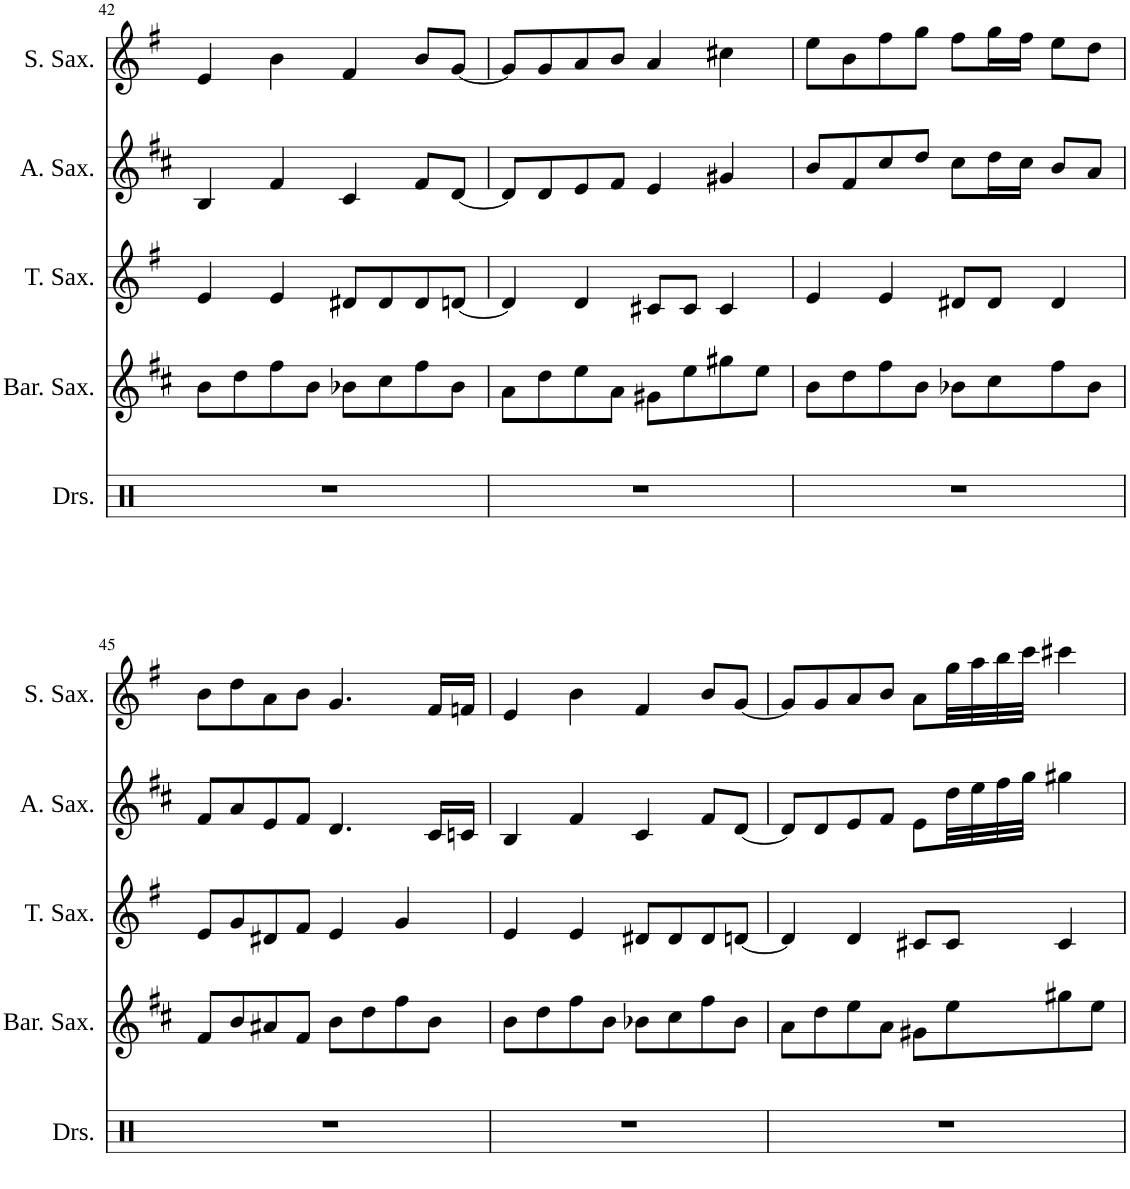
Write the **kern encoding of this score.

**kern	**kern	**kern	**kern	**kern
*part5	*part4	*part3	*part2	*part1
*staff5	*staff4	*staff3	*staff2	*staff1
*I"Drumset	*I"Baritone Saxophone	*I"Tenor Saxophone	*I"Alto Saxophone	*I"Soprano Saxophone
*I'Drs.	*I'Bar. Sax.	*I'T. Sax.	*I'A. Sax.	*I'S. Sax.
!!LO:PB:g=z
*clefX	*clefG2	*clefG2	*clefG2	*clefG2
*	*Trd12c21	*Trd8c14	*Trd5c9	*Trd1c2
*k[]	*k[f#c#]	*k[f#]	*k[f#c#]	*k[f#]
*M4/4	*M4/4	*M4/4	*M4/4	*M4/4
=42	=42	=42	=42	=42
1r	8b\L	4e/	4B/	4e/
.	8dd\	.	.	.
.	8ff#\	4e/	4f#/	4b\
.	8b\J	.	.	.
.	8b-X\L	8d#X/L	4c#/	4f#/
.	8cc#\	8d#/	.	.
.	8ff#\	8d#/	8f#/L	8b/L
.	8b-\J	[8dn/J	[8d/J	[8g/J
=43	=43	=43	=43	=43
1r	8a\L	4d/]	8d/L]	8g/L]
.	8dd\	.	8d/	8g/
.	8ee\	4d/	8e/	8a/
.	8a\J	.	8f#/J	8b/J
.	8g#X\L	8c#X/L	4e/	4a/
.	8ee\	8c#/J	.	.
.	8gg#X\	4c#/	4g#X/	4cc#X\
.	8ee\J	.	.	.
=44	=44	=44	=44	=44
1r	8b\L	4e/	8b/L	8ee\L
.	8dd\	.	8f#/	8b\
.	8ff#\	4e/	8cc#/	8ff#\
.	8b\J	.	8dd/J	8gg\J
.	8b-X\L	8d#X/L	8cc#\L	8ff#\L
.	8cc#\	8d#/J	16dd\L	16gg\L
.	.	.	16cc#\JJ	16ff#\JJ
.	8ff#\	4d#/	8b/L	8ee\L
.	8b-\J	.	8a/J	8dd\J
!!LO:LB:g=z
=45	=45	=45	=45	=45
1r	8f#/L	8e/L	8f#/L	8b\L
.	8b/	8g/	8a/	8dd\
.	8a#X/	8d#X/	8e/	8a\
.	8f#/J	8f#/J	8f#/J	8b\J
.	8b\L	4e/	4.d/	4.g/
.	8dd\	.	.	.
.	8ff#\	4g/	.	.
.	8b\J	.	16c#/LL	16f#/LL
.	.	.	16cn/JJ	16fn/JJ
=46	=46	=46	=46	=46
1r	8b\L	4e/	4B/	4e/
.	8dd\	.	.	.
.	8ff#\	4e/	4f#/	4b\
.	8b\J	.	.	.
.	8b-X\L	8d#X/L	4c#/	4f#/
.	8cc#\	8d#/	.	.
.	8ff#\	8d#/	8f#/L	8b/L
.	8b-\J	[8dn/J	[8d/J	[8g/J
=47	=47	=47	=47	=47
1r	8a\L	4d/]	8d/L]	8g/L]
.	8dd\	.	8d/	8g/
.	8ee\	4d/	8e/	8a/
.	8a\J	.	8f#/J	8b/J
.	8g#X\L	8c#X/L	8e\L	8a\L
.	8ee\	8c#/J	32dd\LL	32gg\LL
.	.	.	32ee\	32aa\
.	.	.	32ff#\	32bb\
.	.	.	32gg\JJJ	32ccc\JJJ
.	8gg#X\	4c#/	4gg#X\	4ccc#X\
.	8ee\J	.	.	.
=	=	=	=	=
*-	*-	*-	*-	*-
